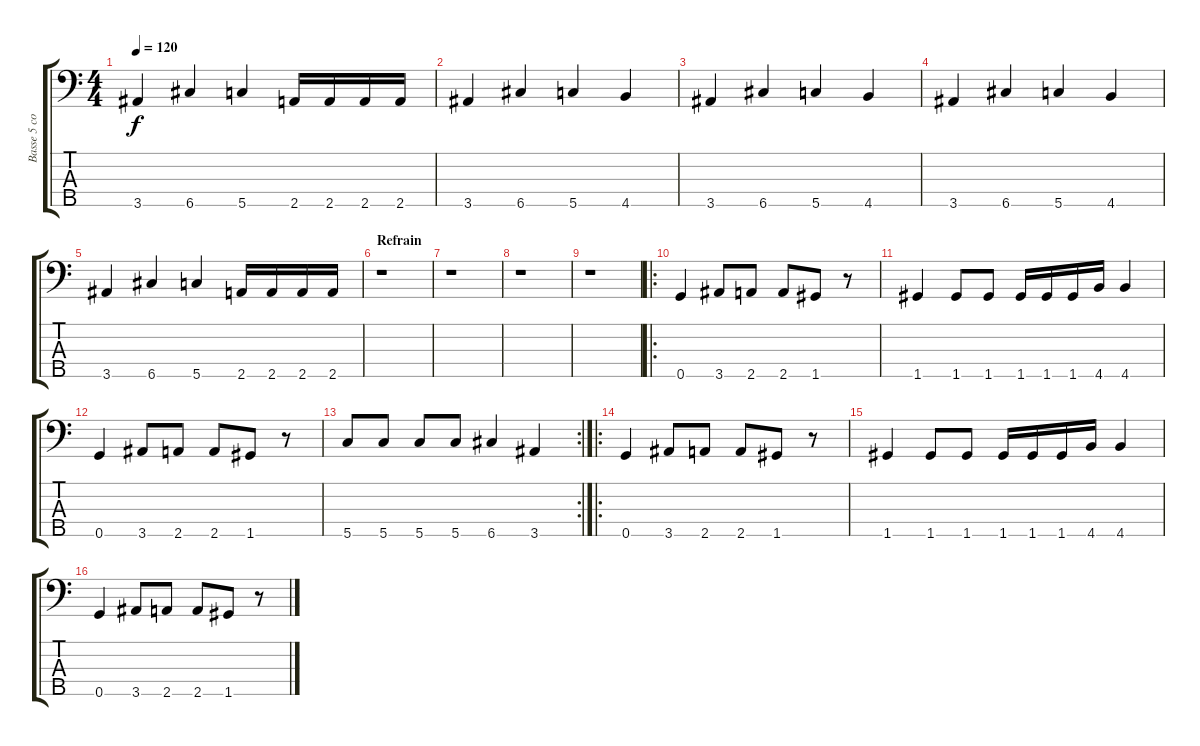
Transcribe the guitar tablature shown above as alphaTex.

\track ("Basse 5 cordes" "Basse 5 co") {instrument slapbass2}
\staff {score tabs}
\tuning (Eb3 Bb2 F2 C2 G1) {hide}
\ts (4 4)
\tempo 120
\clef f4
\ks c
3.5.4{dy f} 6.5.4 5.5.4 2.5.16 2.5.16 2.5.16 2.5.16 |
3.5.4 6.5.4 5.5.4 4.5.4 |
3.5.4 6.5.4 5.5.4 4.5.4 |
3.5.4 6.5.4 5.5.4 4.5.4 |
3.5.4 6.5.4 5.5.4 2.5.16 2.5.16 2.5.16 2.5.16 |
\section ("" "Refrain")
r.1 |
r.1 |
r.1 |
r.1 |
\ro
0.5.4 3.5.8 2.5.8 2.5.8 1.5.8 r.8 |
1.5.4 1.5.8 1.5.8 1.5.16 1.5.16 1.5.16 4.5.16 4.5.4 |
0.5.4 3.5.8 2.5.8 2.5.8 1.5.8 r.8 |
\rc 2
5.5.8 5.5.8 5.5.8 5.5.8 6.5.4 3.5.4 |
\ro
0.5.4 3.5.8 2.5.8 2.5.8 1.5.8 r.8 |
1.5.4 1.5.8 1.5.8 1.5.16 1.5.16 1.5.16 4.5.16 4.5.4 |
0.5.4 3.5.8 2.5.8 2.5.8 1.5.8 r.8
